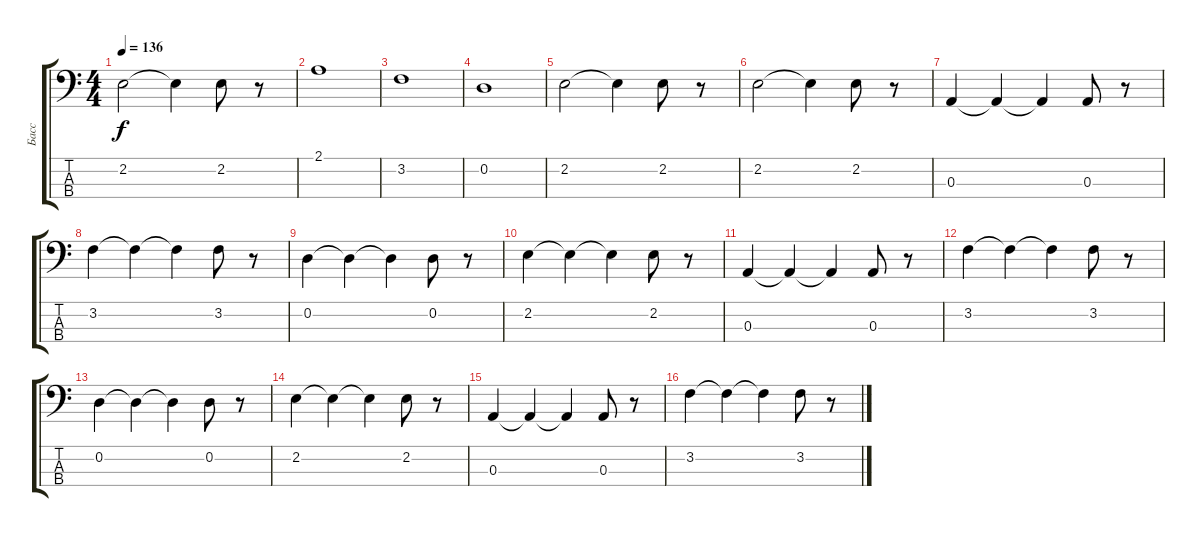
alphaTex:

\track ("Басс" "Басс") {instrument electricbassfinger}
\staff {score tabs}
\tuning (G2 D2 A1 E1) {hide}
\ts (4 4)
\tempo 136
\clef f4
\ks c
2.2.2{dy f} 2.2{t}.4 2.2.8 r.8 |
2.1.1 |
3.2.1 |
0.2.1 |
2.2.2 2.2{t}.4 2.2.8 r.8 |
2.2.2 2.2{t}.4 2.2.8 r.8 |
0.3.4 0.3{t}.4 0.3{t}.4 0.3.8 r.8 |
3.2.4 3.2{t}.4 3.2{t}.4 3.2.8 r.8 |
0.2.4 0.2{t}.4 0.2{t}.4 0.2.8 r.8 |
2.2.4 2.2{t}.4 2.2{t}.4 2.2.8 r.8 |
0.3.4 0.3{t}.4 0.3{t}.4 0.3.8 r.8 |
3.2.4 3.2{t}.4 3.2{t}.4 3.2.8 r.8 |
0.2.4 0.2{t}.4 0.2{t}.4 0.2.8 r.8 |
2.2.4 2.2{t}.4 2.2{t}.4 2.2.8 r.8 |
0.3.4 0.3{t}.4 0.3{t}.4 0.3.8 r.8 |
3.2.4 3.2{t}.4 3.2{t}.4 3.2.8 r.8
